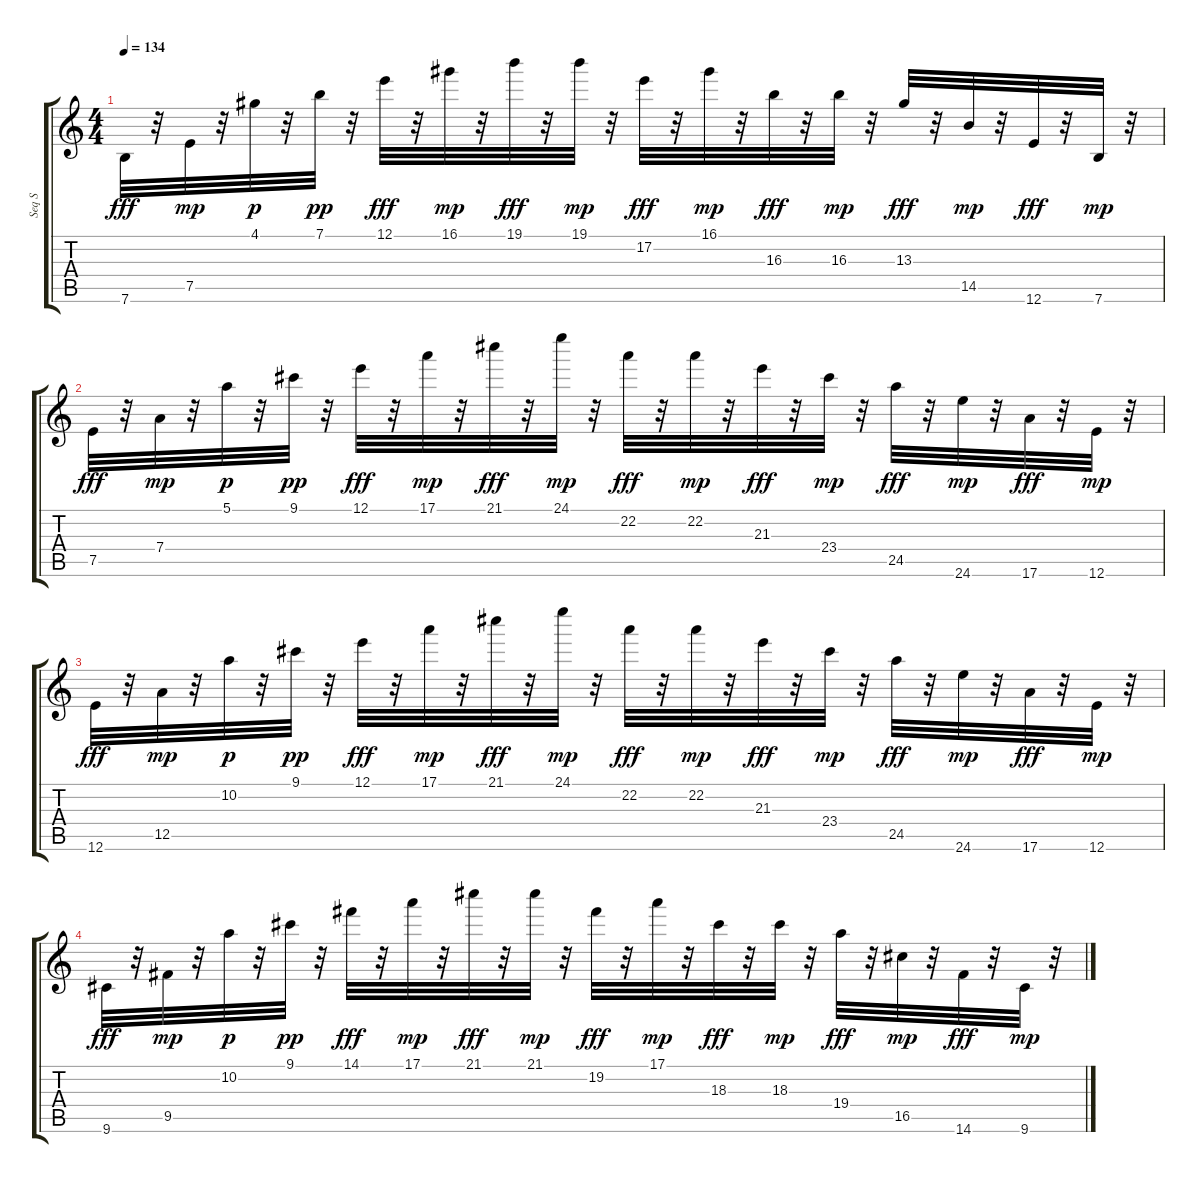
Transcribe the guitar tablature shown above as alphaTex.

\track ("Seq S" "Seq S") {instrument synthbass1}
\staff {score tabs}
\tuning (E4 B3 G3 D3 A2 E2) {hide}
\ts (4 4)
\tempo 134
\clef g2
\ks c
7.6.32{dy fff} r.32 7.5.32{dy mp} r.32 4.1.32{dy p} r.32 7.1.32{dy pp} r.32 12.1.32{dy fff} r.32 16.1.32{dy mp} r.32 19.1.32{dy fff} r.32 19.1.32{dy mp} r.32 17.2.32{dy fff} r.32 16.1.32{dy mp} r.32 16.3.32{dy fff} r.32 16.3.32{dy mp} r.32 13.3.32{dy fff} r.32 14.5.32{dy mp} r.32 12.6.32{dy fff} r.32 7.6.32{dy mp} r.32 |
7.5.32{dy fff} r.32 7.4.32{dy mp} r.32 5.1.32{dy p} r.32 9.1.32{dy pp} r.32 12.1.32{dy fff} r.32 17.1.32{dy mp} r.32 21.1.32{dy fff} r.32 24.1.32{dy mp} r.32 22.2.32{dy fff} r.32 22.2.32{dy mp} r.32 21.3.32{dy fff} r.32 23.4.32{dy mp} r.32 24.5.32{dy fff} r.32 24.6.32{dy mp} r.32 17.6.32{dy fff} r.32 12.6.32{dy mp} r.32 |
12.6.32{dy fff} r.32 12.5.32{dy mp} r.32 10.2.32{dy p} r.32 9.1.32{dy pp} r.32 12.1.32{dy fff} r.32 17.1.32{dy mp} r.32 21.1.32{dy fff} r.32 24.1.32{dy mp} r.32 22.2.32{dy fff} r.32 22.2.32{dy mp} r.32 21.3.32{dy fff} r.32 23.4.32{dy mp} r.32 24.5.32{dy fff} r.32 24.6.32{dy mp} r.32 17.6.32{dy fff} r.32 12.6.32{dy mp} r.32 |
9.6.32{dy fff} r.32 9.5.32{dy mp} r.32 10.2.32{dy p} r.32 9.1.32{dy pp} r.32 14.1.32{dy fff} r.32 17.1.32{dy mp} r.32 21.1.32{dy fff} r.32 21.1.32{dy mp} r.32 19.2.32{dy fff} r.32 17.1.32{dy mp} r.32 18.3.32{dy fff} r.32 18.3.32{dy mp} r.32 19.4.32{dy fff} r.32 16.5.32{dy mp} r.32 14.6.32{dy fff} r.32 9.6.32{dy mp} r.32
